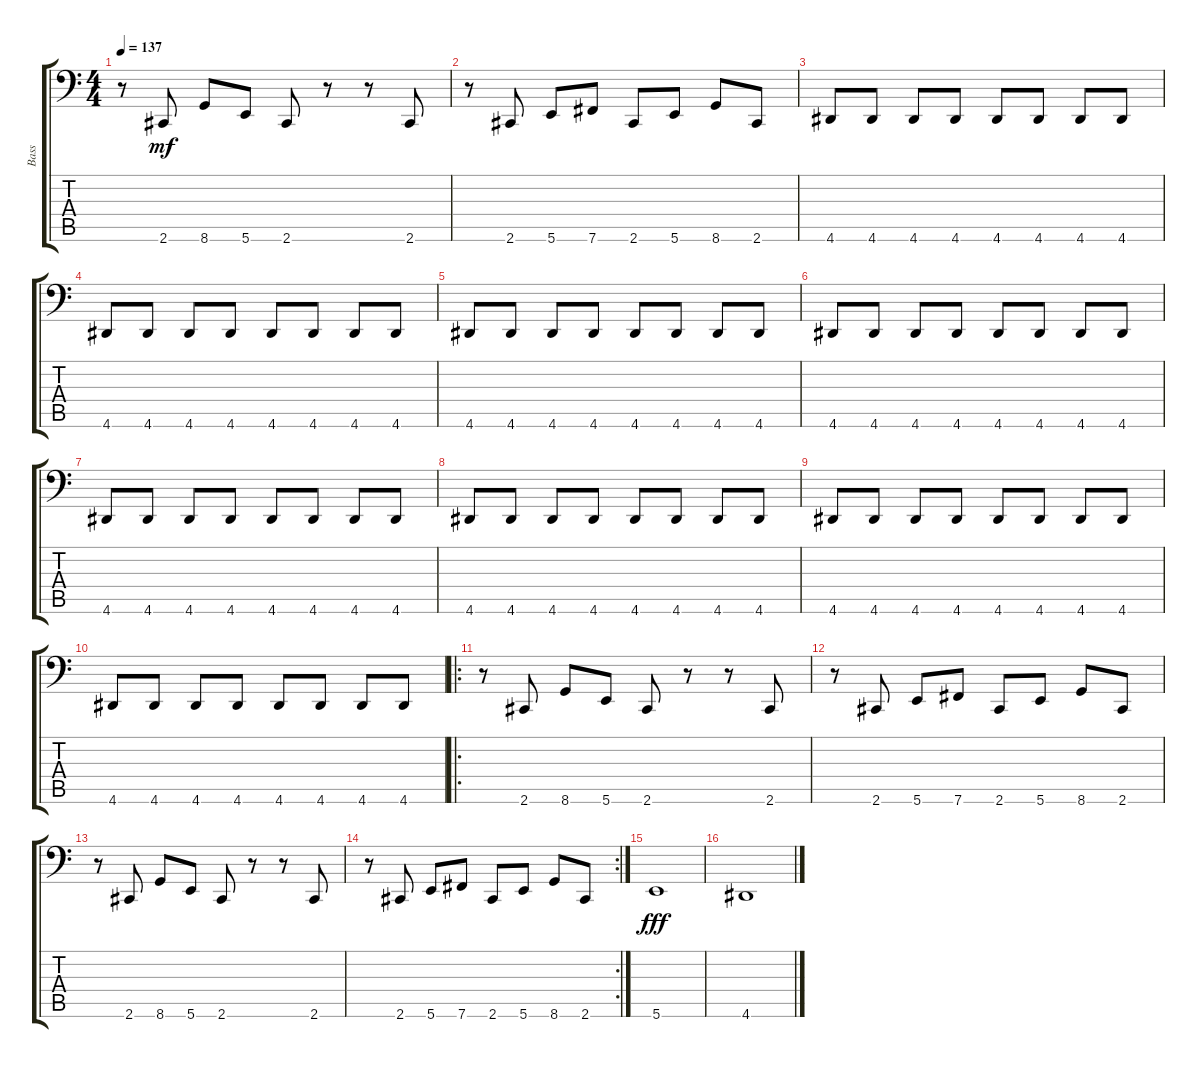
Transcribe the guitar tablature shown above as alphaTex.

\track ("Bass" "Bass") {instrument electricbasspick}
\staff {score tabs}
\tuning (C3 G2 D2 A1 E1 B0) {hide}
\ts (4 4)
\tempo 137
\clef f4
\ks c
r.8{dy mf} 2.6.8 8.6.8 5.6.8 2.6.8 r.8 r.8 2.6.8 |
r.8 2.6.8 5.6.8 7.6.8 2.6.8 5.6.8 8.6.8 2.6.8 |
4.6.8 4.6.8 4.6.8 4.6.8 4.6.8 4.6.8 4.6.8 4.6.8 |
4.6.8 4.6.8 4.6.8 4.6.8 4.6.8 4.6.8 4.6.8 4.6.8 |
4.6.8 4.6.8 4.6.8 4.6.8 4.6.8 4.6.8 4.6.8 4.6.8 |
4.6.8 4.6.8 4.6.8 4.6.8 4.6.8 4.6.8 4.6.8 4.6.8 |
4.6.8 4.6.8 4.6.8 4.6.8 4.6.8 4.6.8 4.6.8 4.6.8 |
4.6.8 4.6.8 4.6.8 4.6.8 4.6.8 4.6.8 4.6.8 4.6.8 |
4.6.8 4.6.8 4.6.8 4.6.8 4.6.8 4.6.8 4.6.8 4.6.8 |
4.6.8 4.6.8 4.6.8 4.6.8 4.6.8 4.6.8 4.6.8 4.6.8 |
\ro
r.8 2.6.8 8.6.8 5.6.8 2.6.8 r.8 r.8 2.6.8 |
r.8 2.6.8 5.6.8 7.6.8 2.6.8 5.6.8 8.6.8 2.6.8 |
r.8 2.6.8 8.6.8 5.6.8 2.6.8 r.8 r.8 2.6.8 |
\rc 2
r.8 2.6.8 5.6.8 7.6.8 2.6.8 5.6.8 8.6.8 2.6.8 |
5.6.1{dy fff} |
4.6.1
